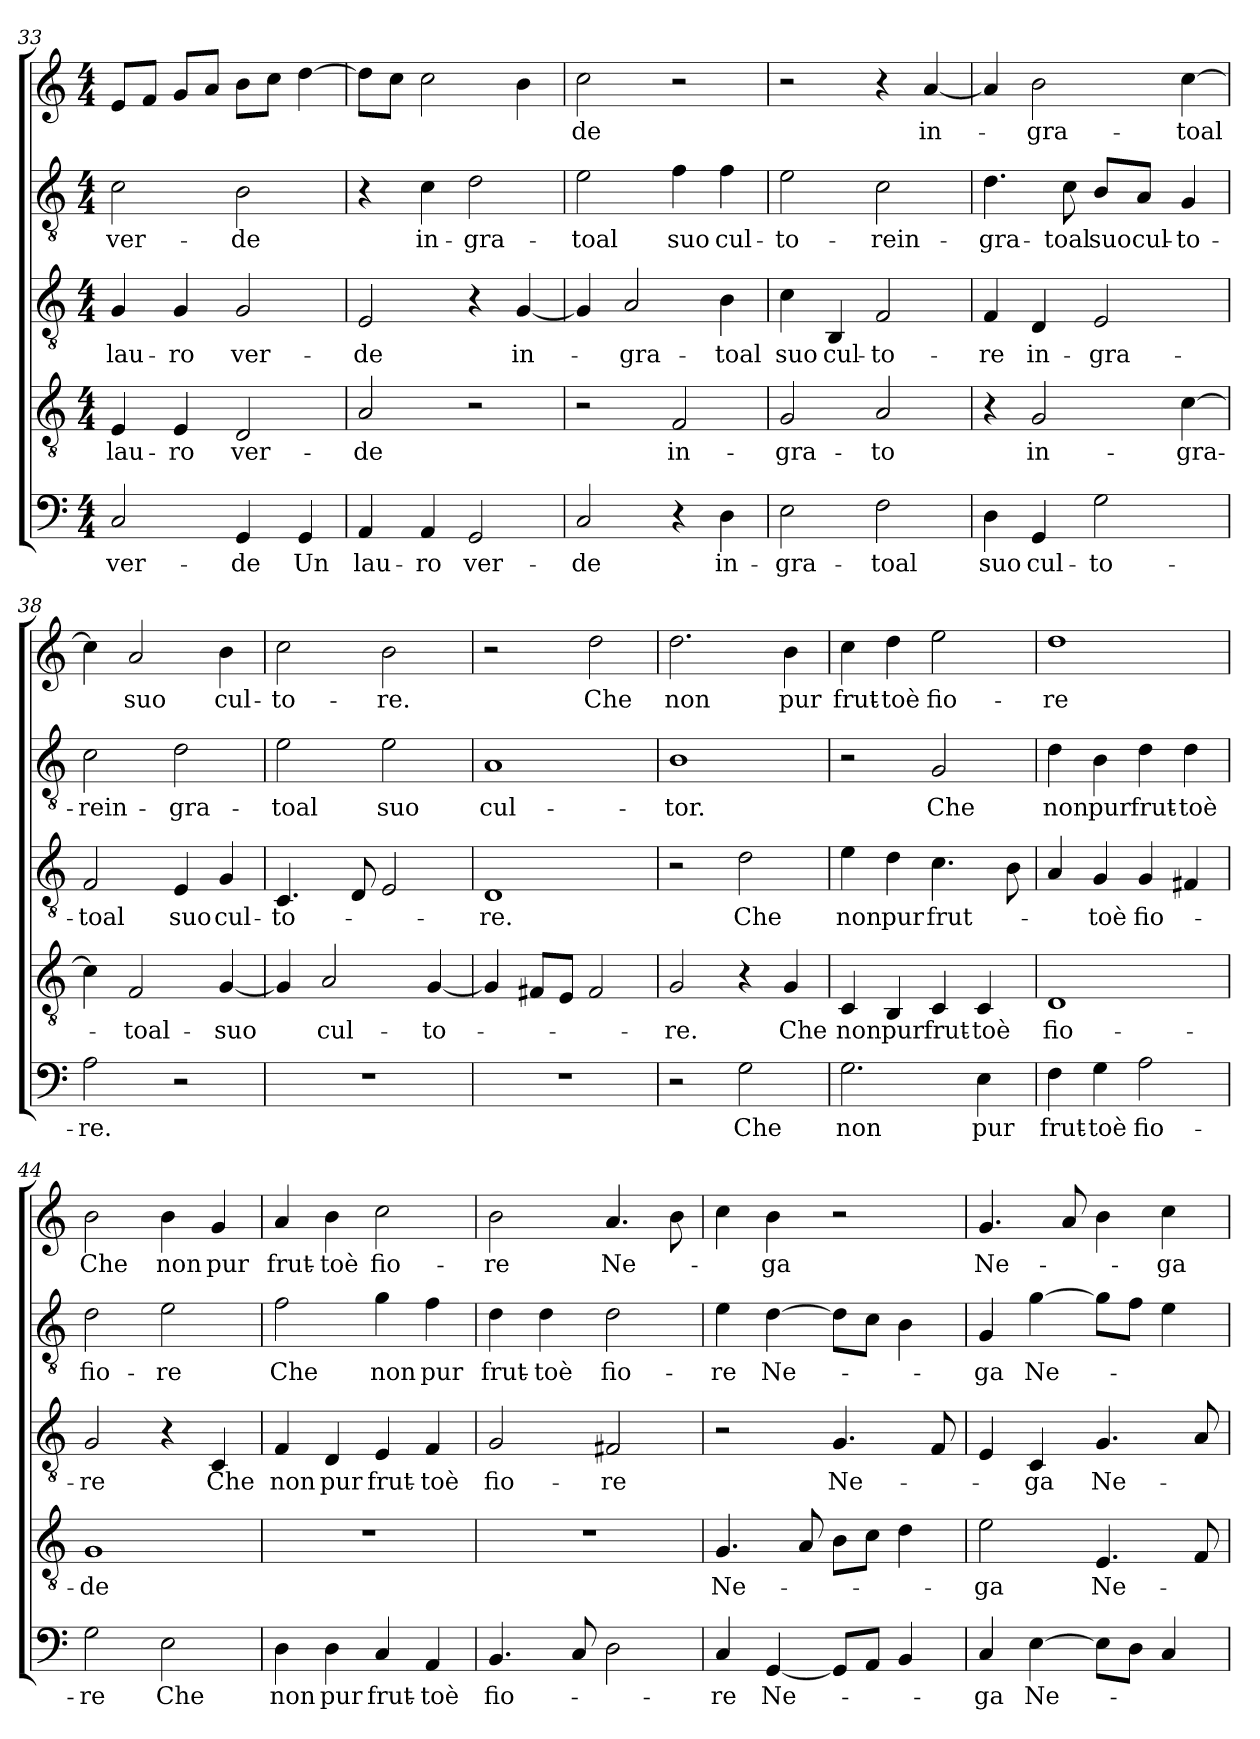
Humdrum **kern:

**kern	**text	**kern	**text	**kern	**text	**kern	**text	**kern	**text
*part5	*part5	*part4	*part4	*part3	*part3	*part2	*part2	*part1	*part1
*staff5	*staff5	*staff4	*staff4	*staff3	*staff3	*staff2	*staff2	*staff1	*staff1
*clefF4	*	*clefGv2	*	*clefGv2	*	*clefGv2	*	*clefG2	*
*k[]	*	*k[]	*	*k[]	*	*k[]	*	*k[]	*
*M4/4	*	*M4/4	*	*M4/4	*	*M4/4	*	*M4/4	*
=33	=33	=33	=33	=33	=33	=33	=33	=33	=33
2C/	ver-	4E/	lau-	4G/	lau-	2c\	ver-	8e/L	.
.	.	.	.	.	.	.	.	8f/J	.
.	.	4E/	ro	4G/	ro	.	.	8g/L	.
.	.	.	.	.	.	.	.	8a/J	.
4GG/	de	2D/	ver-	2G/	ver-	2B\	de	8b\L	.
.	.	.	.	.	.	.	.	8cc\J	.
4GG/	Un	.	.	.	.	.	.	[4dd\	.
=34	=34	=34	=34	=34	=34	=34	=34	=34	=34
4AA/	lau-	2A/	de	2E/	de	4r	.	8dd\L]	.
.	.	.	.	.	.	.	.	8cc\J	.
4AA/	ro	.	.	.	.	4c\	in-	2cc\	.
2GG/	ver-	2r	.	4r	.	2d\	gra-	.	.
.	.	.	.	[4G/	in-	.	.	4b\	.
=35	=35	=35	=35	=35	=35	=35	=35	=35	=35
2C/	de	2r	.	4G/]	.	2e\	toal	2cc\	de
.	.	.	.	2A/	gra-	.	.	.	.
4r	.	2F/	in-	.	.	4f\	suo	2r	.
4D\	in-	.	.	4B\	toal	4f\	cul-	.	.
=36	=36	=36	=36	=36	=36	=36	=36	=36	=36
2E\	gra-	2G/	gra-	4c\	suo	2e\	to-	2r	.
.	.	.	.	4BB/	cul-	.	.	.	.
2F\	toal	2A/	to	2F/	to-	2c\	rein-	4r	.
.	.	.	.	.	.	.	.	[4a/	in-
=37	=37	=37	=37	=37	=37	=37	=37	=37	=37
4D\	suo	4r	.	4F/	re	4.d\	gra-	4a/]	.
4GG/	cul-	2G/	in-	4D/	in-	.	.	2b\	gra-
.	.	.	.	.	.	8c\	toal	.	.
2G\	to-	.	.	2E/	gra-	8B/L	suo	.	.
.	.	.	.	.	.	8A/J	cul-	.	.
.	.	[4c\	gra-	.	.	4G/	to-	[4cc\	toal
=38	=38	=38	=38	=38	=38	=38	=38	=38	=38
2A\	re.	4c\]	.	2F/	toal	2c\	rein-	4cc\]	.
.	.	2F/	toal-	.	.	.	.	2a/	suo
2r	.	.	.	4E/	suo	2d\	gra-	.	.
.	.	[4G/	suo	4G/	cul-	.	.	4b\	cul-
=39	=39	=39	=39	=39	=39	=39	=39	=39	=39
1r	.	4G/]	.	4.C/	to-	2e\	toal	2cc\	to-
.	.	2A/	cul-	.	.	.	.	.	.
.	.	.	.	8D/	.	.	.	.	.
.	.	.	.	2E/	.	2e\	suo	2b\	re.
.	.	[4G/	to-	.	.	.	.	.	.
=40	=40	=40	=40	=40	=40	=40	=40	=40	=40
1r	.	4G/]	.	1D/	re.	1A/	cul-	2r	.
.	.	8F#X/L	.	.	.	.	.	.	.
.	.	8E/J	.	.	.	.	.	.	.
.	.	2F#/	.	.	.	.	.	2dd\	Che
=41	=41	=41	=41	=41	=41	=41	=41	=41	=41
2r	.	2G/	re.	2r	.	1B\	tor.	2.dd\	non
2G\	Che	4r	.	2d\	Che	.	.	.	.
.	.	4G/	Che	.	.	.	.	4b\	pur
=42	=42	=42	=42	=42	=42	=42	=42	=42	=42
2.G\	non	4C/	non	4e\	non	2r	.	4cc\	frut-
.	.	4BB/	pur	4d\	pur	.	.	4dd\	toè
.	.	4C/	frut-	4.c\	frut-	2G/	Che	2ee\	fio-
4E\	pur	4C/	toè	.	.	.	.	.	.
.	.	.	.	8B\	.	.	.	.	.
=43	=43	=43	=43	=43	=43	=43	=43	=43	=43
4F\	frut-	1D/	fio-	4A/	.	4d\	non	1dd\	re
4G\	toè	.	.	4G/	toè	4B\	pur	.	.
2A\	fio-	.	.	4G/	fio-	4d\	frut-	.	.
.	.	.	.	4F#X/	.	4d\	toè	.	.
=44	=44	=44	=44	=44	=44	=44	=44	=44	=44
2G\	re	1G/	de	2G/	re	2d\	fio-	2b\	Che
2E\	Che	.	.	4r	.	2e\	re	4b\	non
.	.	.	.	4C/	Che	.	.	4g/	pur
=45	=45	=45	=45	=45	=45	=45	=45	=45	=45
4D\	non	1r	.	4F/	non	2f\	Che	4a/	frut-
4D\	pur	.	.	4D/	pur	.	.	4b\	toè
4C/	frut-	.	.	4E/	frut-	4g\	non	2cc\	fio-
4AA/	toè	.	.	4F/	toè	4f\	pur	.	.
=46	=46	=46	=46	=46	=46	=46	=46	=46	=46
4.BB/	fio-	1r	.	2G/	fio-	4d\	frut-	2b\	re
.	.	.	.	.	.	4d\	toè	.	.
8C/	.	.	.	.	.	.	.	.	.
2D\	.	.	.	2F#X/	re	2d\	fio-	4.a/	Ne-
.	.	.	.	.	.	.	.	8b\	.
=47	=47	=47	=47	=47	=47	=47	=47	=47	=47
4C/	re	4.G/	Ne-	2r	.	4e\	re	4cc\	.
[4GG/	Ne-	.	.	.	.	[4d\	Ne-	4b\	ga
.	.	8A/	.	.	.	.	.	.	.
8GG/L]	.	8B\L	.	4.G/	Ne-	8d\L]	.	2r	.
8AA/J	.	8c\J	.	.	.	8c\J	.	.	.
4BB/	.	4d\	.	.	.	4B\	.	.	.
.	.	.	.	8F/	.	.	.	.	.
=48	=48	=48	=48	=48	=48	=48	=48	=48	=48
4C/	ga	2e\	ga	4E/	.	4G/	ga	4.g/	Ne-
[4E\	Ne-	.	.	4C/	ga	[4g\	Ne-	.	.
.	.	.	.	.	.	.	.	8a/	.
8E\L]	.	4.E/	Ne-	4.G/	Ne-	8g\L]	.	4b\	.
8D\J	.	.	.	.	.	8f\J	.	.	.
4C/	.	.	.	.	.	4e\	.	4cc\	ga
.	.	8F/	.	8A/	.	.	.	.	.
=	=	=	=	=	=	=	=	=	=
*-	*-	*-	*-	*-	*-	*-	*-	*-	*-
